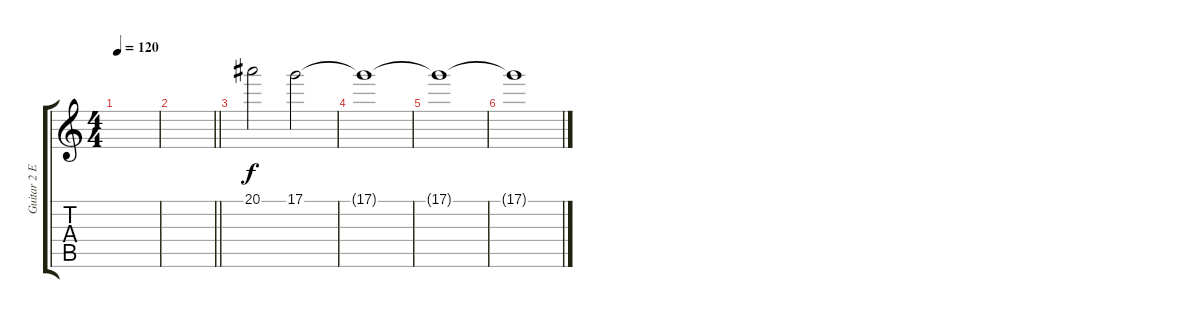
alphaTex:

\track ("Guitar 2 Extra" "Guitar 2 E") {instrument distortionguitar}
\staff {score tabs}
\tuning (D4 A3 F3 C3 G2 C2) {hide}
\ts (4 4)
\tempo 120
\clef g2
\ks c
|
\barLineRight lightlight
|
20.1.2 17.1.2 |
17.1{t}.1 |
17.1{t}.1 |
17.1{t}.1
